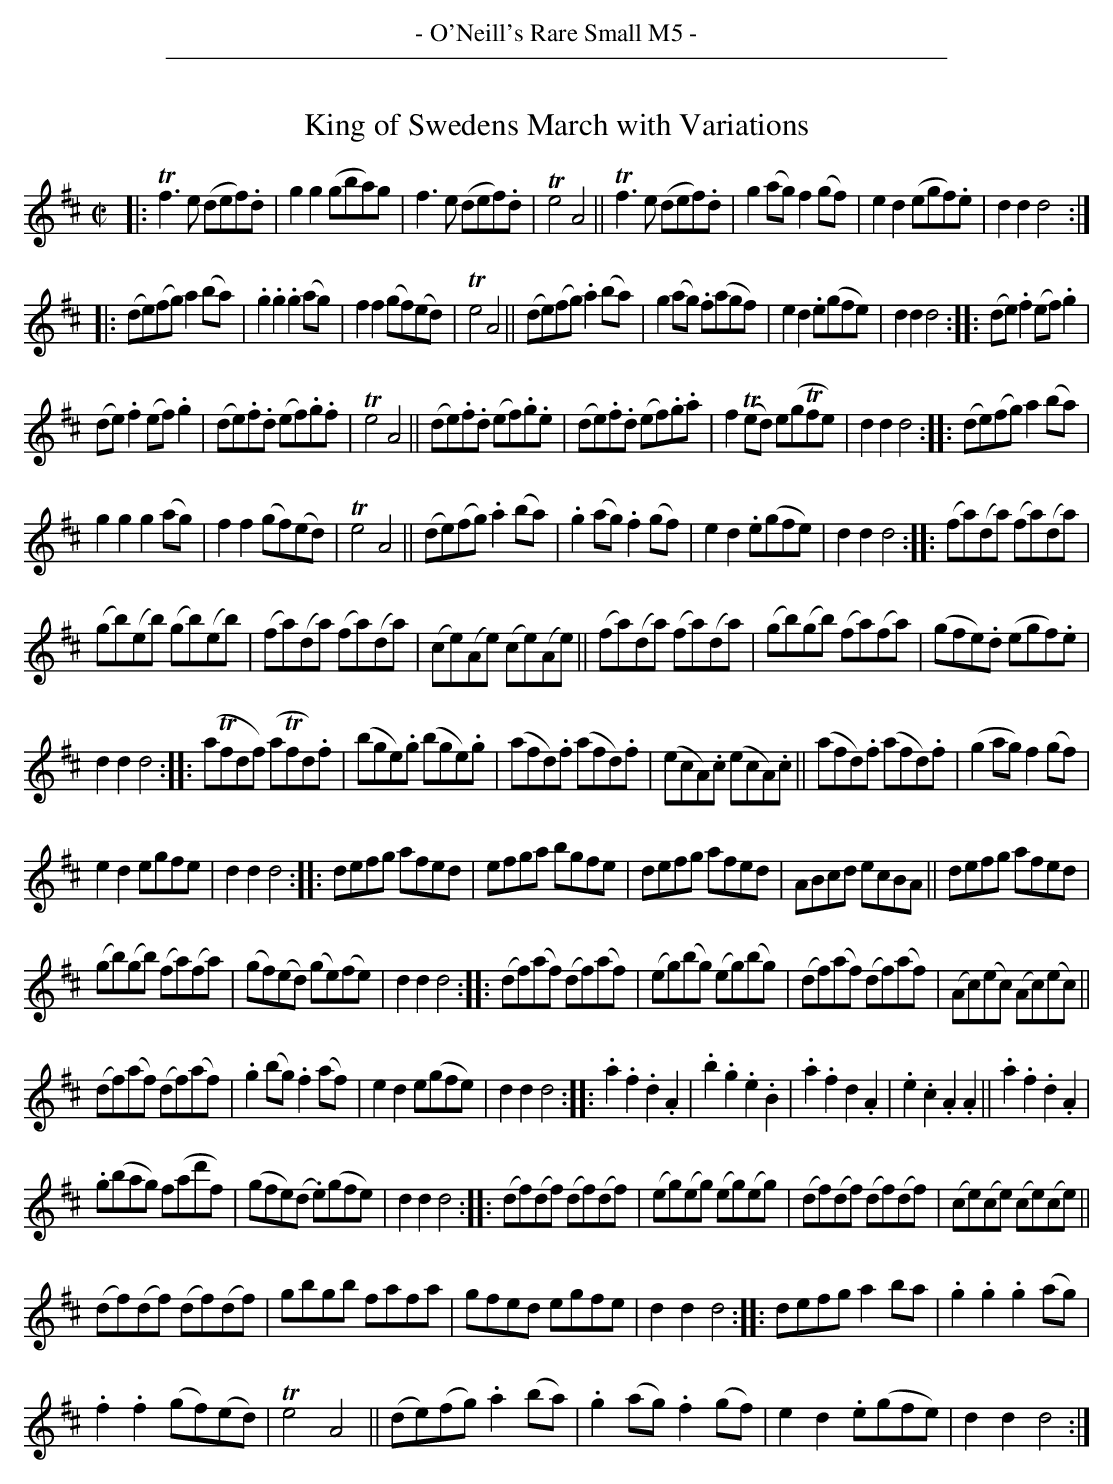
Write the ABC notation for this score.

X:1
T: King of Swedens March with Variations
M: C|
L: 1/8
K: D
|:\
Tf3e (def).d | g2g2 (gba)g | f3e (def).d | Te4 A4 ||\
Tf3e (def).d | g2(ag) f2(gf) | e2d2 (egf).e | d2d2 d4 ::
(de)(fg) a2(ba) |.g2.g2 .g2(ag) | f2f2 (gf)(ed) | Te4 A4 ||\
(de)(fg) .a2(ba) | g2(ag) .f(agf) | e2d2 .e(gfe) | d2d2 d4 ::\
(de).f2 (ef).g2 |
(de).f2 (ef).g2 | (de).f.d (ef).g.f | Te4 A4 ||\
(de).f.d (ef).g.e | (de).f.d (ef).g.a | f2(Ted) e(gTfe) | d2d2 d4 ::\
(de)(fg) a2(ba) |
g2g2 g2(ag) | f2f2 (gf)(ed) | Te4 A4 ||\
(de)(fg) .a2(ba) | .g2(ag) .f2(gf) | e2d2 .e(gfe) | d2d2 d4 ::\
(fa)(da) (fa)(da) |
(gb)(eb) (gb)(eb) | (fa)(da) (fa)(da) | (ce)(Ae) (ce)(Ae) ||\
(fa)(da) (fa)(da) | (gb)(gb) (fa)(fa) | (gfe).d (egf).e |
d2d2 d4 ::\
(aTfdf) (aTfd).f | (bge).g (bge).g | (afd).f (afd).f | (ecA).c (ecA).c ||\
(afd).f (afd).f | (g2ag) f2(gf) |
e2d2 egfe | d2d2 d4 ::\
defg afed | efga bgfe | defg afed | ABcd ecBA ||\
defg afed |
(gb)(gb) (fa)(fa) | (gf)(ed) (ge)(fe) | d2d2 d4 ::\
(df)(af) (df)(af) | (eg)(bg) (eg)(bg) | (df)(af) (df)(af) | (Ac)(ec) (Ac)(ec) ||
(df)(af) (df)(af) | .g2(bg) .f2(af) | e2d2 e(gfe) | d2d2 d4 ::\
.a2.f2 .d2.A2 | .b2.g2 .e2.B2 | .a2.f2 d2.A2 | .e2.c2 .A2.A2 ||\
.a2.f2 .d2.A2 |
.g(bag) f(ad'f) | (gfe)(d .e)(gfe) | d2d2 d4 ::\
(df)(df) (df)(df) | (eg)(eg) (eg)(eg) | (df)(df) (df)(df) | (ce)(ce) (ce)(ce) ||
(df)(df) (df)(df) | gbgb fafa | gfed egfe | d2d2 d4 ::\
defg a2ba | .g2.g2 .g2(ag) |
.f2.f2 (gf)(ed) | Te4 A4 || (de)(fg) .a2(ba) | .g2(ag) .f2(gf) | e2d2 .e(gfe) | d2d2 d4 :|
